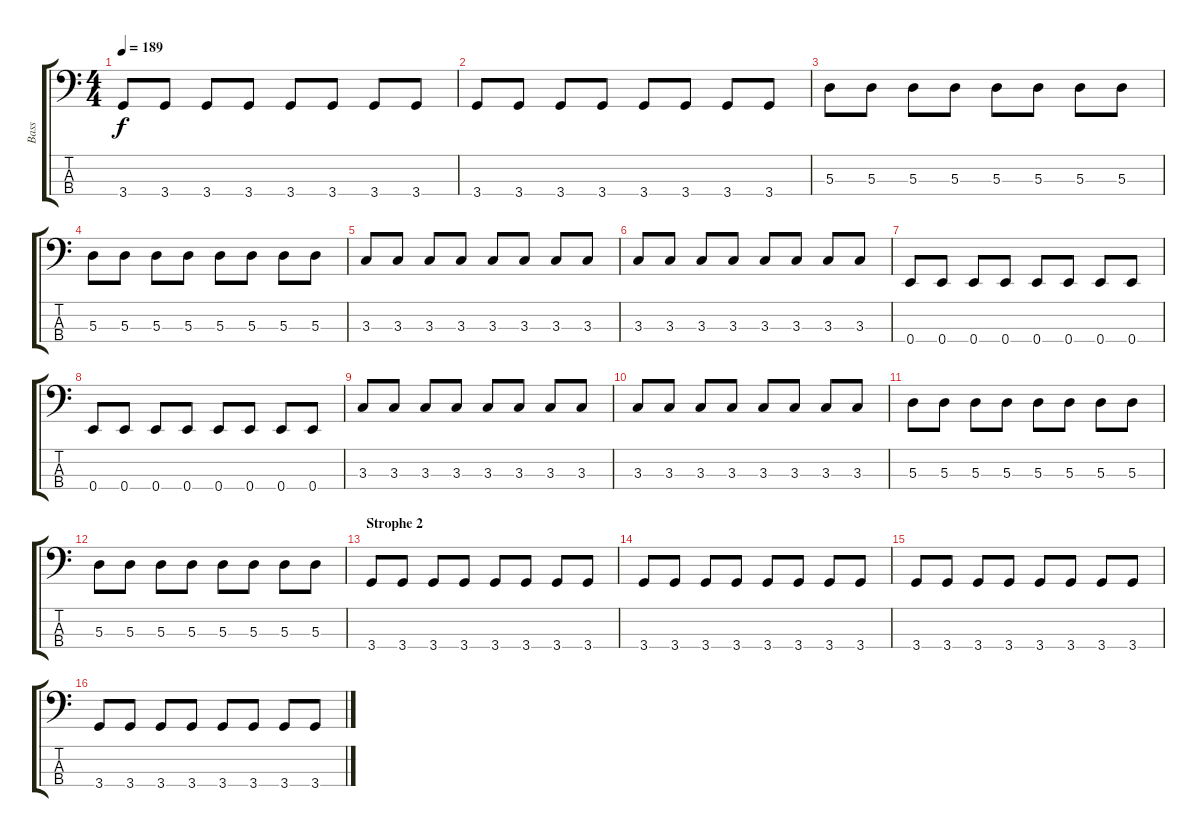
\track ("Bass" "Bass") {instrument electricbasspick}
\staff {score tabs}
\tuning (G2 D2 A1 E1) {hide}
\ts (4 4)
\tempo 189
\clef f4
\ks c
3.4.8{dy f} 3.4.8 3.4.8 3.4.8 3.4.8 3.4.8 3.4.8 3.4.8 |
3.4.8 3.4.8 3.4.8 3.4.8 3.4.8 3.4.8 3.4.8 3.4.8 |
5.3.8 5.3.8 5.3.8 5.3.8 5.3.8 5.3.8 5.3.8 5.3.8 |
5.3.8 5.3.8 5.3.8 5.3.8 5.3.8 5.3.8 5.3.8 5.3.8 |
3.3.8 3.3.8 3.3.8 3.3.8 3.3.8 3.3.8 3.3.8 3.3.8 |
3.3.8 3.3.8 3.3.8 3.3.8 3.3.8 3.3.8 3.3.8 3.3.8 |
0.4.8 0.4.8 0.4.8 0.4.8 0.4.8 0.4.8 0.4.8 0.4.8 |
0.4.8 0.4.8 0.4.8 0.4.8 0.4.8 0.4.8 0.4.8 0.4.8 |
3.3.8 3.3.8 3.3.8 3.3.8 3.3.8 3.3.8 3.3.8 3.3.8 |
3.3.8 3.3.8 3.3.8 3.3.8 3.3.8 3.3.8 3.3.8 3.3.8 |
5.3.8 5.3.8 5.3.8 5.3.8 5.3.8 5.3.8 5.3.8 5.3.8 |
5.3.8 5.3.8 5.3.8 5.3.8 5.3.8 5.3.8 5.3.8 5.3.8 |
\section ("" "Strophe 2")
3.4.8 3.4.8 3.4.8 3.4.8 3.4.8 3.4.8 3.4.8 3.4.8 |
3.4.8 3.4.8 3.4.8 3.4.8 3.4.8 3.4.8 3.4.8 3.4.8 |
3.4.8 3.4.8 3.4.8 3.4.8 3.4.8 3.4.8 3.4.8 3.4.8 |
3.4.8 3.4.8 3.4.8 3.4.8 3.4.8 3.4.8 3.4.8 3.4.8
